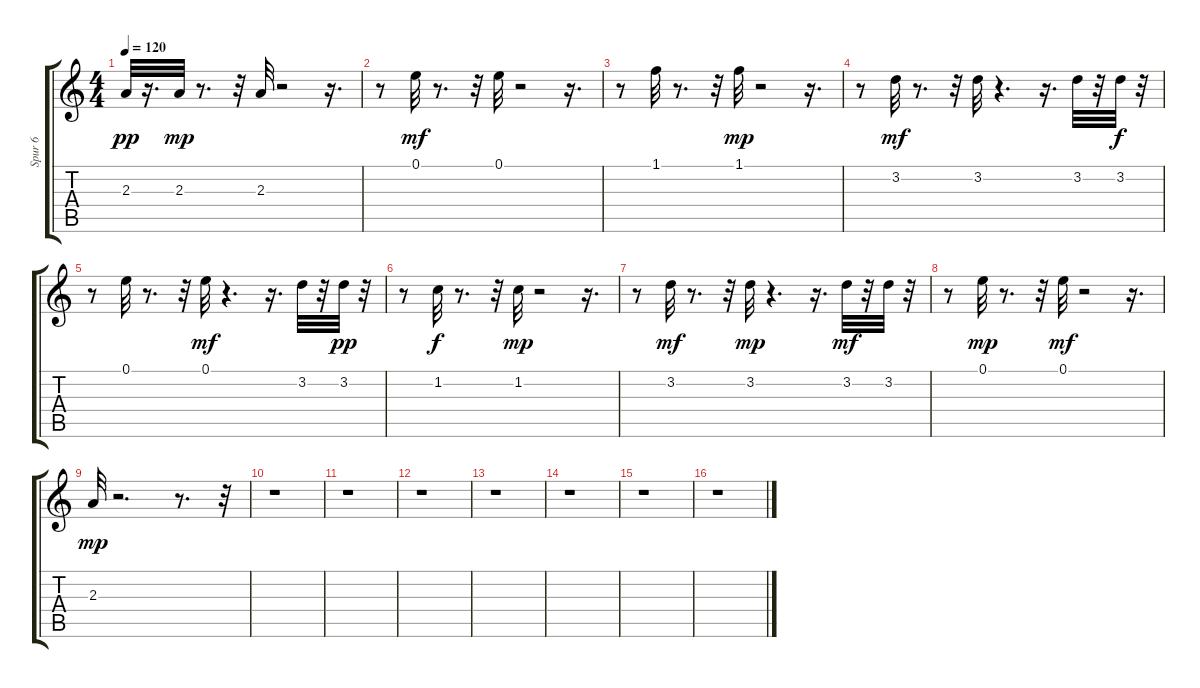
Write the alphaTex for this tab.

\track ("Spur 6" "Spur 6") {instrument electricguitarmuted}
\staff {score tabs}
\tuning (E4 B3 G3 D3 A2 E2) {hide}
\ts (4 4)
\tempo 120
\clef g2
\ks c
2.3.32{dy pp} r.16{d} 2.3.32{dy mp} r.8{d} r.32 2.3.32 r.2 r.16{d} |
r.8 0.1.32{dy mf} r.8{d} r.32 0.1.32 r.2 r.16{d} |
r.8 1.1.32 r.8{d} r.32 1.1.32{dy mp} r.2 r.16{d} |
r.8 3.2.32{dy mf} r.8{d} r.32 3.2.32 r.4{d} r.16{d} 3.2.32 r.32 3.2.32{dy f} r.32 |
r.8 0.1.32 r.8{d} r.32 0.1.32{dy mf} r.4{d} r.16{d} 3.2.32 r.32 3.2.32{dy pp} r.32 |
r.8 1.2.32{dy f} r.8{d} r.32 1.2.32{dy mp} r.2 r.16{d} |
r.8 3.2.32{dy mf} r.8{d} r.32 3.2.32{dy mp} r.4{d} r.16{d} 3.2.32{dy mf} r.32 3.2.32 r.32 |
r.8 0.1.32{dy mp} r.8{d} r.32 0.1.32{dy mf} r.2 r.16{d} |
2.3.32{dy mp} r.2{d} r.8{d} r.32 |
r.1 |
r.1 |
r.1 |
r.1 |
r.1 |
r.1 |
r.1
